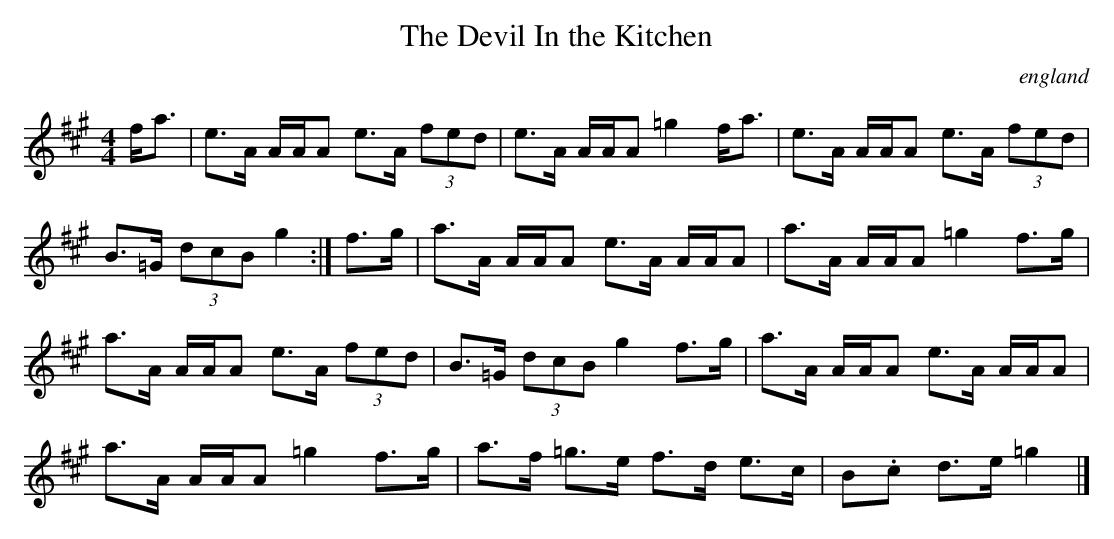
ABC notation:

X:1
T:Devil In the Kitchen, The
O:england
M:4/4
L:1/8
K:A
f<a|e>A A/A/A e>A (3fed|e>A A/A/A =g2 f<a|e>A A/A/A e>A (3fed|
B>=G (3dcB g2:|]f>g|a>A A/A/A e>A A/A/A|a>A A/A/A =g2 f>g|
a>A A/A/A e>A (3fed|B>=G (3dcB g2 f>g|a>A A/A/A e>A A/A/A|
a>A A/A/A =g2 f>g|a>f =g>e f>d e>c|B.c d>e =g2|]
